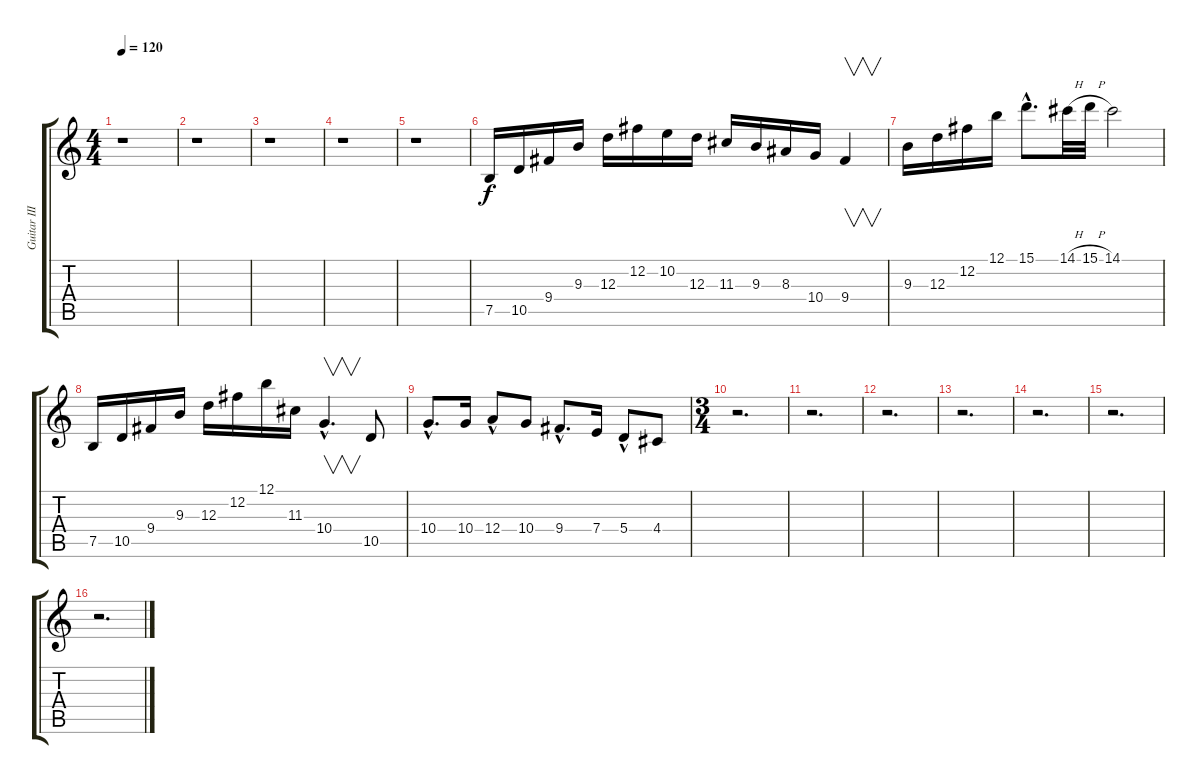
\track ("Guitar III" "Guitar III") {instrument distortionguitar}
\staff {score tabs}
\tuning (B3 Gb3 D3 A2 E2 B1) {hide}
\ts (4 4)
\tempo 120
\clef g2
\ks c
r.1{dy f} |
r.1 |
r.1 |
r.1 |
r.1 |
7.5.16 10.5.16 9.4.16 9.3.16 12.3.16 12.2.16 10.2.16 12.3.16 11.3.16 9.3.16 8.3.16 10.4.16 9.4.4{v} |
9.3.16 12.3.16 12.2.16 12.1.16 15.1{hac}.8{d} 14.1{h}.32 15.1{h}.32 14.1.2 |
7.5.16 10.5.16 9.4.16 9.3.16 12.3.16 12.2.16 12.1.16 11.3.16 10.4{hac}.4{v d} 10.5.8 |
10.4{hac}.8{d} 10.4.16 12.4{hac}.8 10.4.8 9.4{hac}.8{d} 7.4.16 5.4{hac}.8 4.4.8 |
\ts (3 4)
r.2{d} |
r.2{d} |
r.2{d} |
r.2{d} |
r.2{d} |
r.2{d} |
r.2{d}
